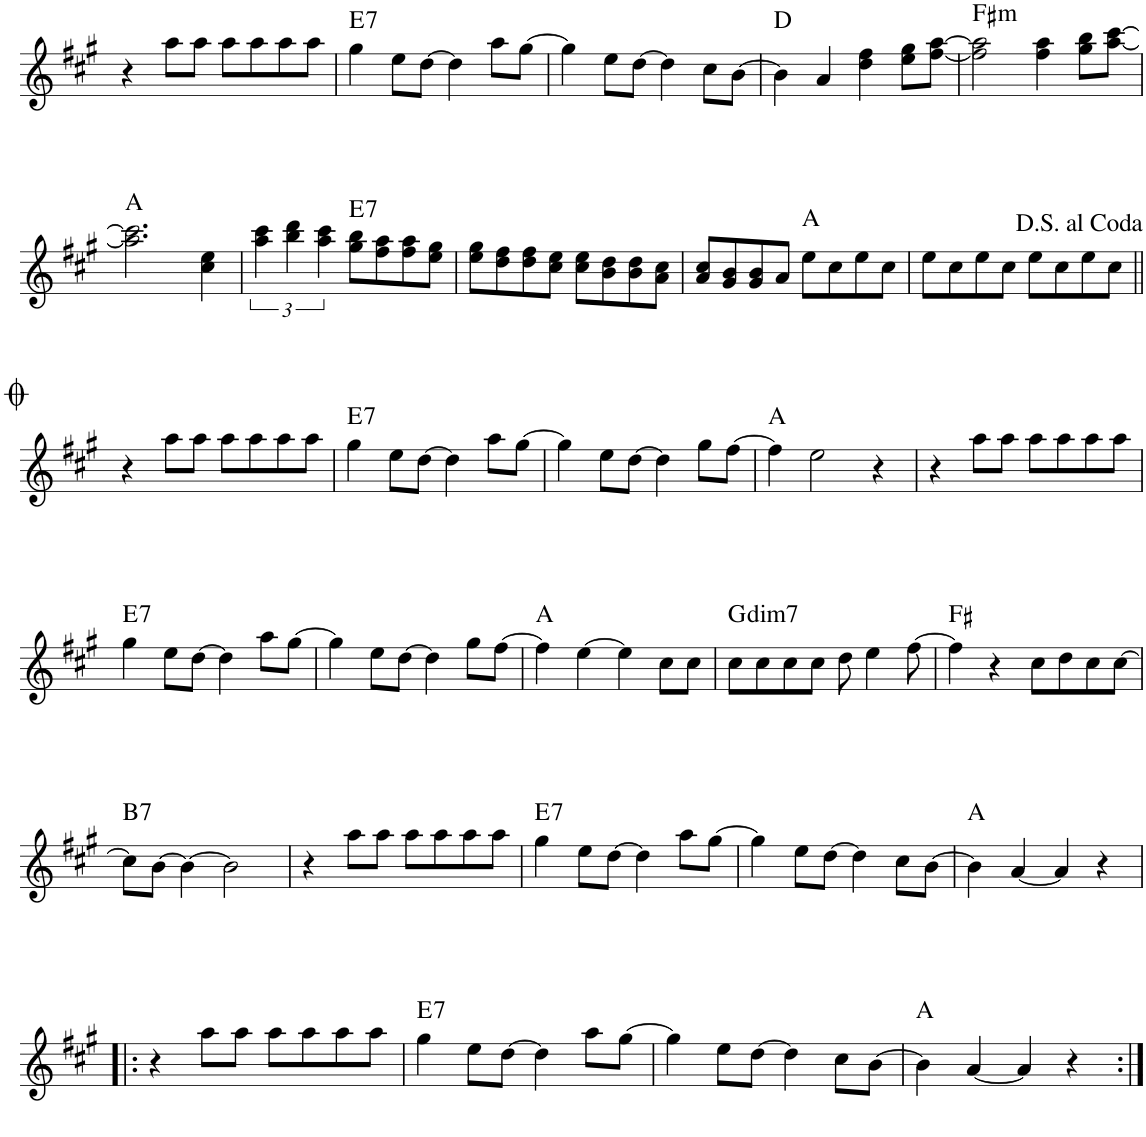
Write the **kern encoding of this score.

**kern	**harte
*part1	*part1
*staff1	*
*I"Piano	*
*I'Pno.	*
!!LO:PB:g=z
*clefG2	*
*k[f#c#g#]	*
*M4/4	*
=47	=47
4r	.
8aa\L	.
8aa\J	.
8aa\L	.
8aa\	.
8aa\	.
8aa\J	.
=48	=48
!	!LO:H:kt=7
4gg#\	E:7
8ee\L	.
[8dd\J	.
4dd\]	.
8aa\L	.
[8gg#\J	.
=49	=49
4gg#\]	.
8ee\L	.
[8dd\J	.
4dd\]	.
8cc#\L	.
[8b\J	.
=50	=50
4b\]	D:maj
4a/	.
4dd\ 4ff#\	.
8ee\ 8gg#\L	.
[8ff#\ [8aa\J	.
=51	=51
!	!LO:H:kt=m
2ff#\] 2aa\]	F#:min
4ff#\ 4aa\	.
8gg#\ 8bb\L	.
[8aa\ [8ccc#\J	.
!!LO:LB:g=z
=52	=52
2.aa\] 2.ccc#\]	A:maj
4cc#\ 4ee\	.
=53	=53
6aa\ 6ccc#\	.
6bb\ 6ddd\	.
6aa\ 6ccc#\	.
!	!LO:H:kt=7
8gg#\ 8bb\L	E:7
8ff#\ 8aa\	.
8ff#\ 8aa\	.
8ee\ 8gg#\J	.
=54	=54
8ee\ 8gg#\L	.
8dd\ 8ff#\	.
8dd\ 8ff#\	.
8cc#\ 8ee\J	.
8cc#\ 8ee\L	.
8b\ 8dd\	.
8b\ 8dd\	.
8a\ 8cc#\J	.
=55	=55
8a/ 8cc#/L	.
8g#/ 8b/	.
8g#/ 8b/	.
8a/J	.
8ee\L	A:maj
8cc#\	.
8ee\	.
8cc#\J	.
=56	=56
8ee\L	.
8cc#\	.
8ee\	.
8cc#\J	.
8ee\L	.
8cc#\	.
8ee\	.
8cc#\J	.
!!LO:LB:g=z
=57||	=57||
4r	.
8aa\L	.
8aa\J	.
8aa\L	.
8aa\	.
8aa\	.
8aa\J	.
=58	=58
!	!LO:H:kt=7
4gg#\	E:7
8ee\L	.
[8dd\J	.
4dd\]	.
8aa\L	.
[8gg#\J	.
=59	=59
4gg#\]	.
8ee\L	.
[8dd\J	.
4dd\]	.
8gg#\L	.
[8ff#\J	.
=60	=60
4ff#\]	A:maj
2ee\	.
4r	.
=61	=61
4r	.
8aa\L	.
8aa\J	.
8aa\L	.
8aa\	.
8aa\	.
8aa\J	.
!!LO:LB:g=z
=62	=62
!	!LO:H:kt=7
4gg#\	E:7
8ee\L	.
[8dd\J	.
4dd\]	.
8aa\L	.
[8gg#\J	.
=63	=63
4gg#\]	.
8ee\L	.
[8dd\J	.
4dd\]	.
8gg#\L	.
[8ff#\J	.
=64	=64
4ff#\]	A:maj
[4ee\	.
4ee\]	.
8cc#\L	.
8cc#\J	.
=65	=65
!	!LO:H:kt=dim7
8cc#\L	G:dim7
8cc#\	.
8cc#\	.
8cc#\J	.
8dd\	.
4ee\	.
[8ff#\	.
=66	=66
4ff#\]	F#:maj
4r	.
8cc#\L	.
8dd\	.
8cc#\	.
[8cc#\J	.
!!LO:LB:g=z
=67	=67
!	!LO:H:kt=7
8cc#\L]	B:7
[8b\J	.
4b\_	.
2b\]	.
=68	=68
4r	.
8aa\L	.
8aa\J	.
8aa\L	.
8aa\	.
8aa\	.
8aa\J	.
=69	=69
!	!LO:H:kt=7
4gg#\	E:7
8ee\L	.
[8dd\J	.
4dd\]	.
8aa\L	.
[8gg#\J	.
=70	=70
4gg#\]	.
8ee\L	.
[8dd\J	.
4dd\]	.
8cc#\L	.
[8b\J	.
=71	=71
4b\]	A:maj
[4a/	.
4a/]	.
4r	.
!!LO:LB:g=z
=72!|:	=72!|:
4r	.
8aa\L	.
8aa\J	.
8aa\L	.
8aa\	.
8aa\	.
8aa\J	.
=73	=73
!	!LO:H:kt=7
4gg#\	E:7
8ee\L	.
[8dd\J	.
4dd\]	.
8aa\L	.
[8gg#\J	.
=74	=74
4gg#\]	.
8ee\L	.
[8dd\J	.
4dd\]	.
8cc#\L	.
[8b\J	.
=75	=75
4b\]	A:maj
[4a/	.
4a/]	.
4r	.
=:|!	=:|!
*-	*-
